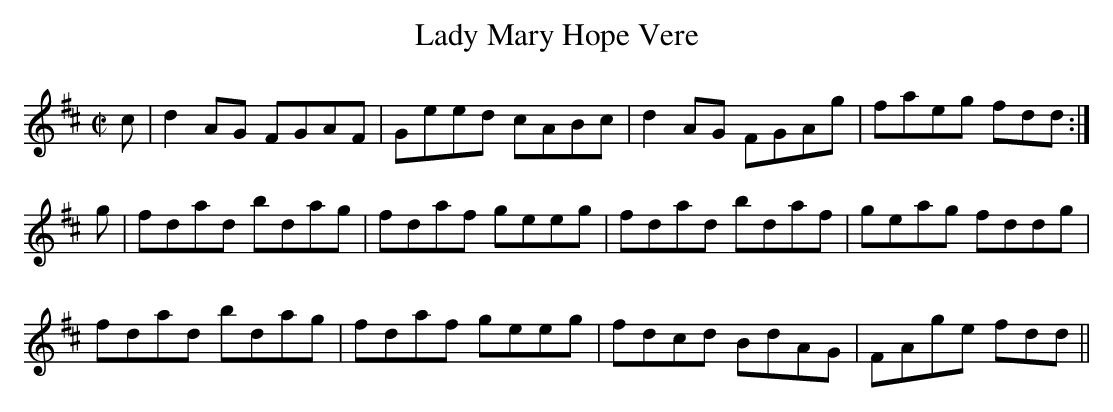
X:1
T:Lady Mary Hope Vere
M:C|
L:1/8
K:D
c|d2 AG FGAF|Geed cABc|d2 AG FGAg|faeg fdd:|
g|fdad bdag|fdaf geeg|fdad bdaf|geag fddg|
fdad bdag|fdaf geeg|fdcd BdAG| FAge fdd||
